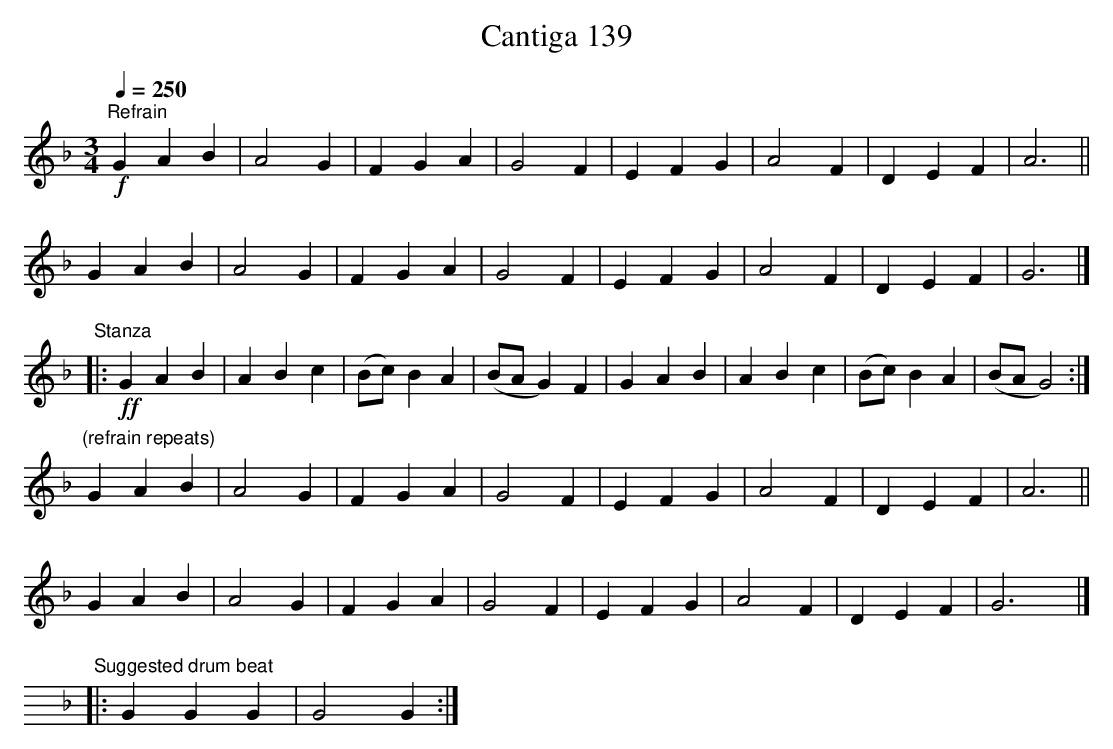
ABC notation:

X:1
T:Cantiga 139
P:AA
M:3/4
L:1/4
Q:250
%%score 1
V:1
V:2
V:3 clef=perc
K:F
P:A
[V:1] \
"^Refrain" \
+f+ GAB|A2G|FGA|G2 F|EFG|A2F|DEF|A3||
GAB|A2G|FGA|G2 F|EFG|A2F|DEF|G3|]
"^Stanza" \
|: +ff+ GAB|ABc|(B/c/)BA|(B/A/G) F|GAB|ABc|(B/c/)BA|(B/A/G2) :|
"^(refrain repeats)"
GAB|A2G|FGA|G2 F|EFG|A2F|DEF|A3||
GAB|A2G|FGA|G2 F|EFG|A2F|DEF|G3|]
[V:2]\
+pp+ [G,Ddgd'g']144
[V:3]\
+mp+ |: |1-23 FGF | E2F/G/ :| FFF | E3 |
P:B
"^Suggested drum beat" [K:C][V:1 clef=none] \
|: GGG | G2G :|
